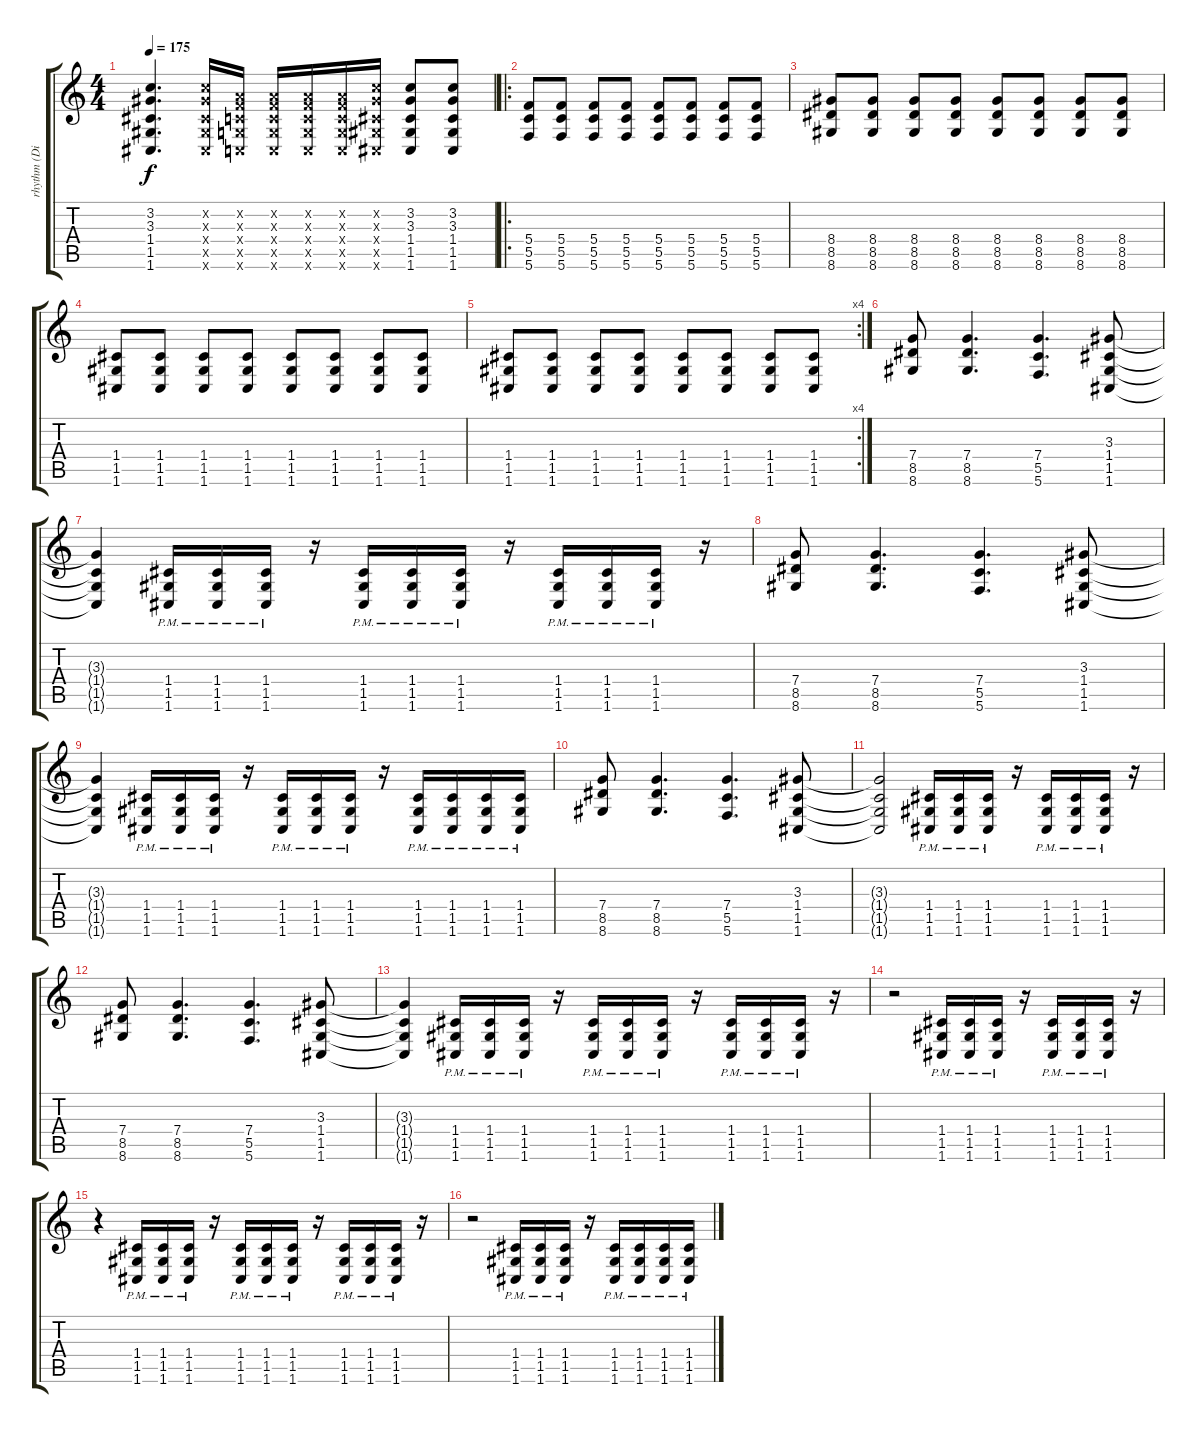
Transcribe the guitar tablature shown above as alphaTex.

\track ("rhythm (Distortion)" "rhythm (Di") {instrument overdrivenguitar}
\staff {score tabs}
\tuning (D4 A3 F3 C3 G2 C2) {hide}
\ts (4 4)
\tempo 175
\clef g2
\ks c
(3.2{t} 3.3{t} 1.4{t} 1.5{t} 1.6{t}).4{d dy f} (3.2{x} 3.3{x} 1.4{x} 1.5{x} 1.6{x}).16 (0.2{x} 0.3{x} 0.4{x} 0.5{x} 0.6{x}).16 (0.2{x} 0.3{x} 0.4{x} 0.5{x} 0.6{x}).16 (0.2{x} 0.3{x} 0.4{x} 0.5{x} 0.6{x}).16 (0.2{x} 0.3{x} 0.4{x} 0.5{x} 0.6{x}).16 (3.2{x} 3.3{x} 1.4{x} 1.5{x} 1.6{x}).16 (3.2 3.3 1.4 1.5 1.6).8 (3.2 3.3 1.4 1.5 1.6).8 |
\ro
(5.4 5.5 5.6).8 (5.4 5.5 5.6).8 (5.4 5.5 5.6).8 (5.4 5.5 5.6).8 (5.4 5.5 5.6).8 (5.4 5.5 5.6).8 (5.4 5.5 5.6).8 (5.4 5.5 5.6).8 |
(8.4 8.5 8.6).8 (8.4 8.5 8.6).8 (8.4 8.5 8.6).8 (8.4 8.5 8.6).8 (8.4 8.5 8.6).8 (8.4 8.5 8.6).8 (8.4 8.5 8.6).8 (8.4 8.5 8.6).8 |
(1.4 1.5 1.6).8 (1.4 1.5 1.6).8 (1.4 1.5 1.6).8 (1.4 1.5 1.6).8 (1.4 1.5 1.6).8 (1.4 1.5 1.6).8 (1.4 1.5 1.6).8 (1.4 1.5 1.6).8 |
\rc 4
(1.4 1.5 1.6).8 (1.4 1.5 1.6).8 (1.4 1.5 1.6).8 (1.4 1.5 1.6).8 (1.4 1.5 1.6).8 (1.4 1.5 1.6).8 (1.4 1.5 1.6).8 (1.4 1.5 1.6).8 |
(7.4 8.5 8.6).8 (7.4 8.5 8.6).4{d} (7.4 5.5 5.6).4{d} (3.3 1.4 1.5 1.6).8 |
(3.3{t} 1.4{t} 1.5{t} 1.6{t}).4 (1.4 1.5 1.6{pm}).16 (1.4{pm} 1.5 1.6).16 (1.4 1.5 1.6{pm}).16 r.16 (1.4 1.5 1.6{pm}).16 (1.4 1.5 1.6{pm}).16 (1.4 1.5 1.6{pm}).16 r.16 (1.4 1.5 1.6{pm}).16 (1.4 1.5 1.6{pm}).16 (1.4 1.5 1.6{pm}).16 r.16 |
(7.4 8.5 8.6).8 (7.4 8.5 8.6).4{d} (7.4 5.5 5.6).4{d} (3.3 1.4 1.5 1.6).8 |
(3.3{t} 1.4{t} 1.5{t} 1.6{t}).4 (1.4 1.5 1.6{pm}).16 (1.4 1.5 1.6{pm}).16 (1.4 1.5 1.6{pm}).16 r.16 (1.4 1.5 1.6{pm}).16 (1.4 1.5 1.6{pm}).16 (1.4 1.5 1.6{pm}).16 r.16 (1.4 1.5 1.6{pm}).16 (1.4 1.5 1.6{pm}).16 (1.4 1.5 1.6{pm}).16 (1.4 1.5 1.6{pm}).16 |
(7.4 8.5 8.6).8 (7.4 8.5 8.6).4{d} (7.4 5.5 5.6).4{d} (3.3 1.4 1.5 1.6).8 |
(3.3{t} 1.4{t} 1.5{t} 1.6{t}).2 (1.4 1.5 1.6{pm}).16 (1.4 1.5 1.6{pm}).16 (1.4 1.5 1.6{pm}).16 r.16 (1.4 1.5 1.6{pm}).16 (1.4 1.5 1.6{pm}).16 (1.4 1.5 1.6{pm}).16 r.16 |
(7.4 8.5 8.6).8 (7.4 8.5 8.6).4{d} (7.4 5.5 5.6).4{d} (3.3 1.4 1.5 1.6).8 |
(3.3{t} 1.4{t} 1.5{t} 1.6{t}).4 (1.4 1.5 1.6{pm}).16 (1.4 1.5 1.6{pm}).16 (1.4 1.5 1.6{pm}).16 r.16 (1.4 1.5 1.6{pm}).16 (1.4 1.5 1.6{pm}).16 (1.4 1.5 1.6{pm}).16 r.16 (1.4 1.5 1.6{pm}).16 (1.4 1.5 1.6{pm}).16 (1.4 1.5 1.6{pm}).16 r.16 |
r.2 (1.4 1.5 1.6{pm}).16 (1.4 1.5 1.6{pm}).16 (1.4 1.5 1.6{pm}).16 r.16 (1.4 1.5 1.6{pm}).16 (1.4 1.5 1.6{pm}).16 (1.4 1.5 1.6{pm}).16 r.16 |
r.4 (1.4 1.5 1.6{pm}).16 (1.4 1.5 1.6{pm}).16 (1.4 1.5 1.6{pm}).16 r.16 (1.4 1.5 1.6{pm}).16 (1.4 1.5 1.6{pm}).16 (1.4 1.5 1.6{pm}).16 r.16 (1.4 1.5 1.6{pm}).16 (1.4 1.5 1.6{pm}).16 (1.4 1.5 1.6{pm}).16 r.16 |
r.2 (1.4 1.5 1.6{pm}).16 (1.4 1.5 1.6{pm}).16 (1.4 1.5 1.6{pm}).16 r.16 (1.4 1.5 1.6{pm}).16 (1.4 1.5 1.6{pm}).16 (1.4 1.5 1.6{pm}).16 (1.4 1.5 1.6{pm}).16
